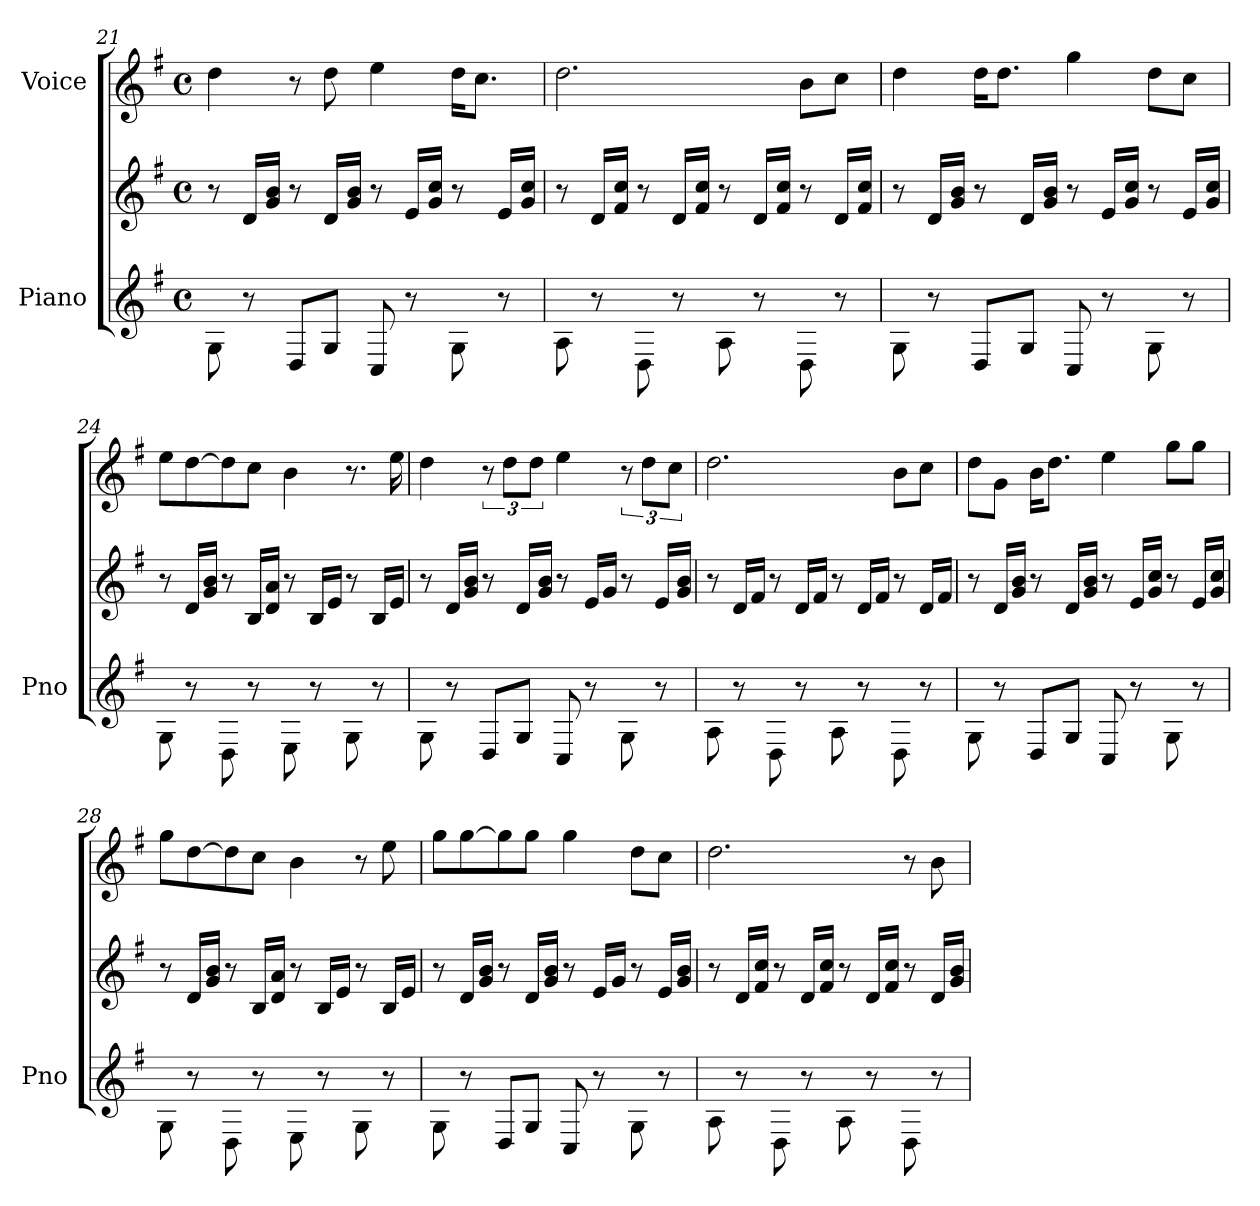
**kern	**kern	**kern
*part2	*part2	*part1
*staff3	*staff2	*staff1
*I"Piano	*	*I"Voice
*I'Pno	*	*
!!LO:LB:g=z
*clefG2	*clefG2	*clefG2
*k[f#]	*k[f#]	*k[f#]
*M4/4	*M4/4	*M4/4
*met(c)	*met(c)	*met(c)
=21	=21	=21
8G\	8r	4dd\
8r	16d/LL	.
.	16g/ 16b/JJ	.
8D/L	8r	8r
8G/J	16d/LL	8dd\
.	16g/ 16b/JJ	.
8C/	8r	4ee\
8r	16e/LL	.
.	16g/ 16cc/JJ	.
8G\	8r	16dd\KL
.	.	8.cc\J
8r	16e/LL	.
.	16g/ 16cc/JJ	.
=22	=22	=22
8A\	8r	2.dd\
8r	16d/LL	.
.	16f#/ 16cc/JJ	.
8D\	8r	.
8r	16d/LL	.
.	16f#/ 16cc/JJ	.
8A\	8r	.
8r	16d/LL	.
.	16f#/ 16cc/JJ	.
8D\	8r	8b\L
8r	16d/LL	8cc\J
.	16f#/ 16cc/JJ	.
!!LO:LB:g=z
=23	=23	=23
8G\	8r	4dd\
8r	16d/LL	.
.	16g/ 16b/JJ	.
8D/L	8r	16dd\KL
.	.	8.dd\J
8G/J	16d/LL	.
.	16g/ 16b/JJ	.
8C/	8r	4gg\
8r	16e/LL	.
.	16g/ 16cc/JJ	.
8G\	8r	8dd\L
8r	16e/LL	8cc\J
.	16g/ 16cc/JJ	.
=24	=24	=24
8G\	8r	8ee\L
8r	16d/LL	[8dd\
.	16g/ 16b/JJ	.
8D\	8r	8dd\]
8r	16B/LL	8cc\J
.	16d/ 16a/JJ	.
8E\	8r	4b\
8r	16B/LL	.
.	16e/JJ	.
8G\	8r	8.r
8r	16B/LL	.
.	16e/JJ	16ee\
!!LO:LB:g=z
=25	=25	=25
8G\	8r	4dd\
8r	16d/LL	.
.	16g/ 16b/JJ	.
8D/L	8r	12r
.	.	12dd\L
8G/J	16d/LL	.
.	.	12dd\J
.	16g/ 16b/JJ	.
8C/	8r	4ee\
8r	16e/LL	.
.	16g/JJ	.
8G\	8r	12r
.	.	12dd\L
8r	16e/LL	.
.	.	12cc\J
.	16g/ 16b/JJ	.
=26	=26	=26
8A\	8r	2.dd\
8r	16d/LL	.
.	16f#/JJ	.
8D\	8r	.
8r	16d/LL	.
.	16f#/JJ	.
8A\	8r	.
8r	16d/LL	.
.	16f#/JJ	.
8D\	8r	8b\L
8r	16d/LL	8cc\J
.	16f#/JJ	.
!!LO:LB:g=z
=27	=27	=27
8G\	8r	8dd\L
8r	16d/LL	8g\J
.	16g/ 16b/JJ	.
8D/L	8r	16b\KL
.	.	8.dd\J
8G/J	16d/LL	.
.	16g/ 16b/JJ	.
8C/	8r	4ee\
8r	16e/LL	.
.	16g/ 16cc/JJ	.
8G\	8r	8gg\L
8r	16e/LL	8gg\J
.	16g/ 16cc/JJ	.
=28	=28	=28
8G\	8r	8gg\L
8r	16d/LL	[8dd\
.	16g/ 16b/JJ	.
8D\	8r	8dd\]
8r	16B/LL	8cc\J
.	16d/ 16a/JJ	.
8E\	8r	4b\
8r	16B/LL	.
.	16e/JJ	.
8G\	8r	8r
8r	16B/LL	8ee\
.	16e/JJ	.
=29	=29	=29
8G\	8r	8gg\L
8r	16d/LL	[8gg\
.	16g/ 16b/JJ	.
8D/L	8r	8gg\]
8G/J	16d/LL	8gg\J
.	16g/ 16b/JJ	.
8C/	8r	4gg\
8r	16e/LL	.
.	16g/JJ	.
8G\	8r	8dd\L
8r	16e/LL	8cc\J
.	16g/ 16b/JJ	.
=30	=30	=30
8A\	8r	2.dd\
8r	16d/LL	.
.	16f#/ 16cc/JJ	.
8D\	8r	.
8r	16d/LL	.
.	16f#/ 16cc/JJ	.
8A\	8r	.
8r	16d/LL	.
.	16f#/ 16cc/JJ	.
8D\	8r	8r
8r	16d/LL	8b\
.	16g/ 16b/JJ	.
=	=	=
*-	*-	*-
